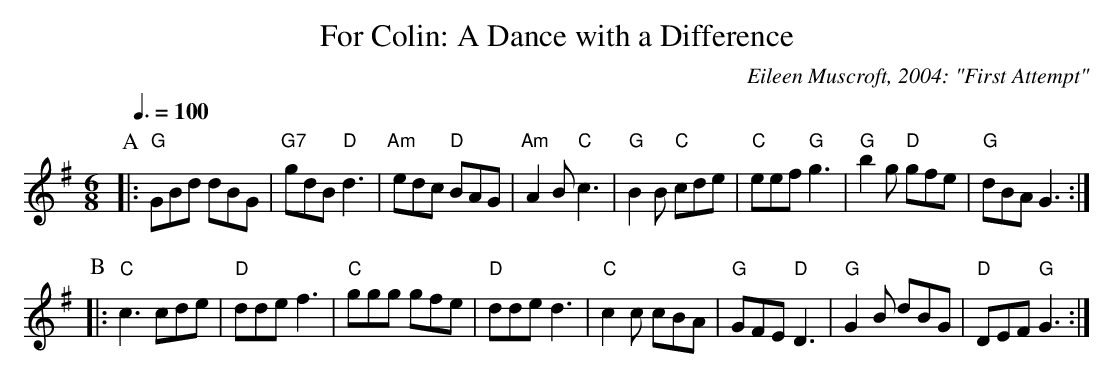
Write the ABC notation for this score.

X:1
T:For Colin: A Dance with a Difference
C:Eileen Muscroft, 2004: "First Attempt"
M:6/8
L:1/8
Q:3/8=100
K:G
P:A
|: "G"GBd dBG | "G7"gdB "D"d3 | "Am"edc "D"BAG | "Am"A2B "C"c3 |\
"G"B2B "C"cde | "C"eef "G"g3 | "G"b2g "D"gfe | "G"dBA G3 :|
P:B
|: "C"c3 cde | "D"dde f3 | "C"ggg gfe | "D"dde d3 |\
"C"c2c cBA | "G"GFE "D"D3 | "G"G2B dBG | "D"DEF "G"G3 :|
